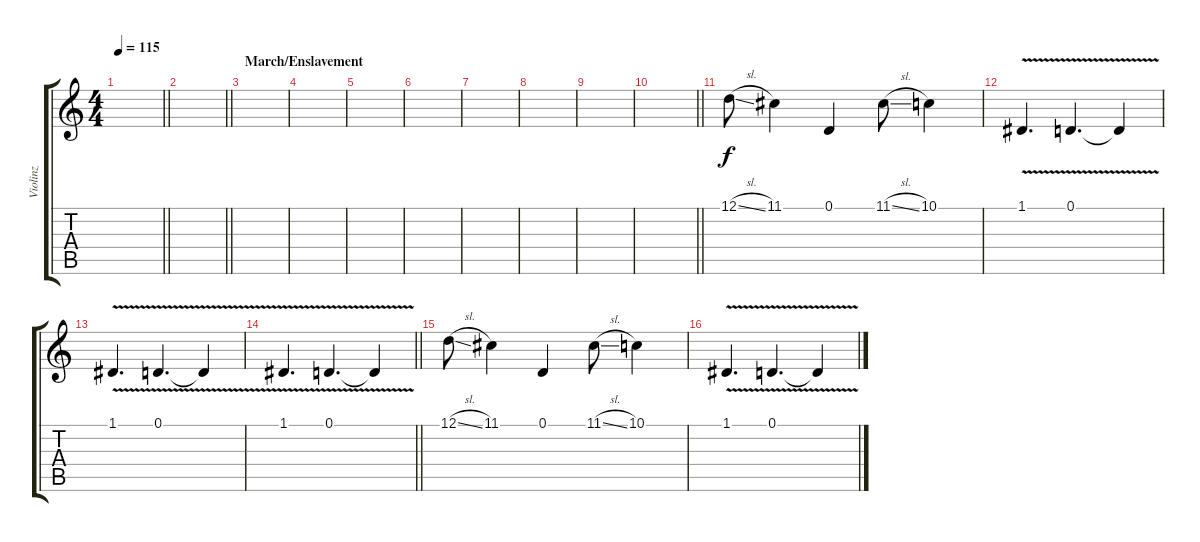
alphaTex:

\track ("Violinz" "Violinz") {instrument violin}
\staff {score tabs}
\tuning (D4 A3 F3 C3 G2 D2) {hide}
\ts (4 4)
\tempo 115
\clef g2
\barLineRight lightlight
\ks c
|
\barLineRight lightlight
|
\section ("" "March/Enslavement")
|
|
|
|
|
|
|
\barLineRight lightlight
|
12.1{sl}.8 11.1.4 0.1.4 11.1{sl}.8 10.1.4 |
1.1{v}.4{d} 0.1{v}.4{d} 0.1{t}.4 |
1.1{v}.4{d} 0.1{v}.4{d} 0.1{t}.4 |
\barLineRight lightlight
1.1{v}.4{d} 0.1{v}.4{d} 0.1{t}.4 |
12.1{sl}.8 11.1.4 0.1.4 11.1{sl}.8 10.1.4 |
1.1{v}.4{d} 0.1{v}.4{d} 0.1{t}.4
